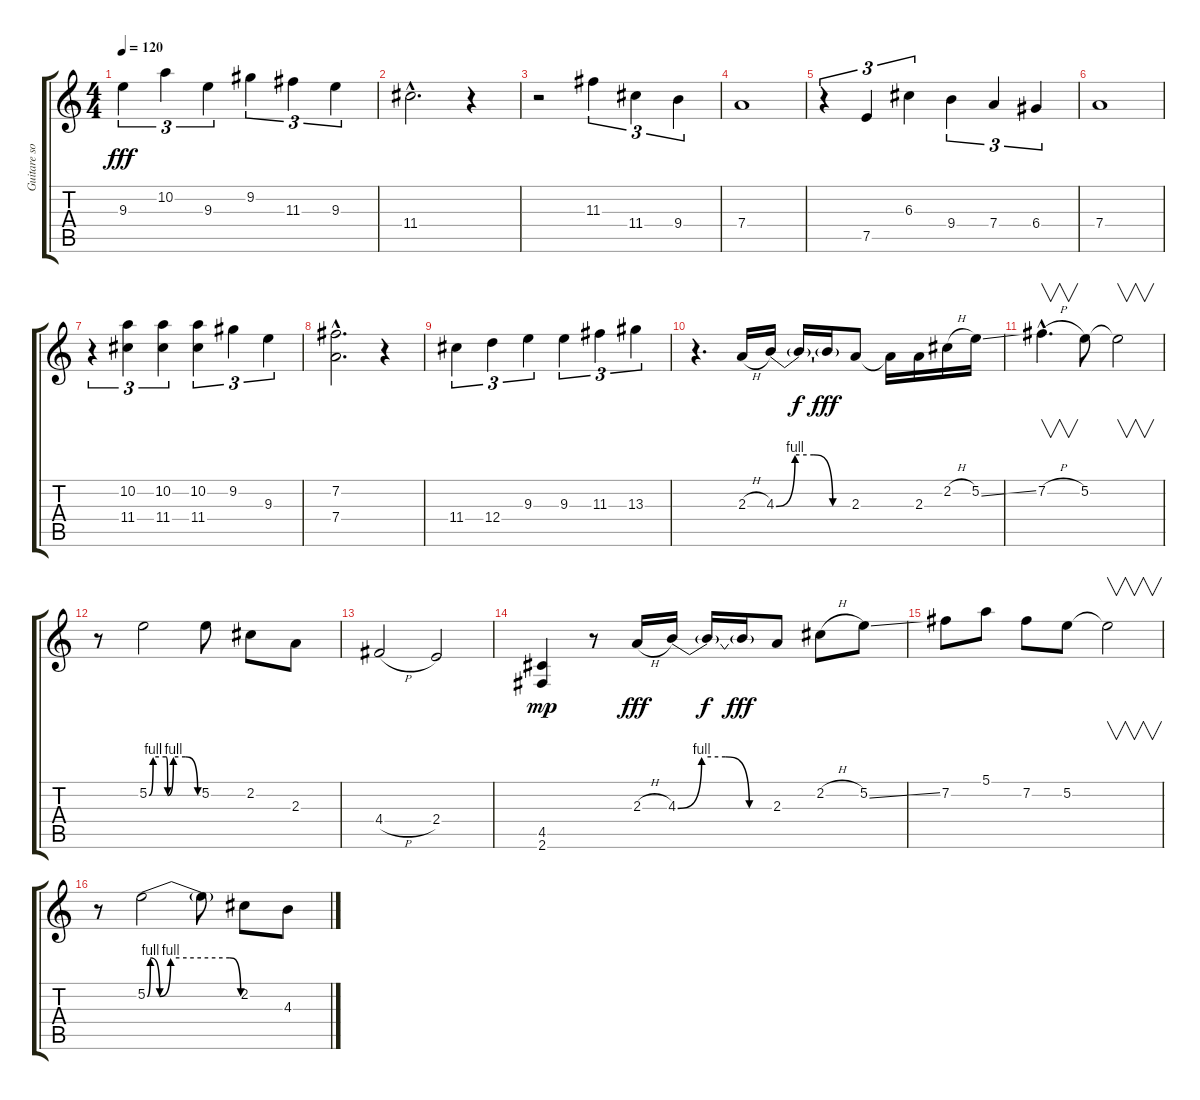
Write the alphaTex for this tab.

\track ("Guitare solo" "Guitare so") {instrument distortionguitar}
\staff {score tabs}
\tuning (E4 B3 G3 D3 A2 E2) {hide}
\ts (4 4)
\tempo 120
\clef g2
\ks c
9.3.4{tu (3 2) dy fff} 10.2.4{tu (3 2)} 9.3.4{tu (3 2)} 9.2.4{tu (3 2)} 11.3.4{tu (3 2)} 9.3.4{tu (3 2)} |
11.4{hac}.2{d} r.4 |
r.2 11.3.4{tu (3 2)} 11.4.4{tu (3 2)} 9.4.4{tu (3 2)} |
7.4.1 |
r.4{tu (3 2)} 7.5.4{tu (3 2)} 6.3.4{tu (3 2)} 9.4.4{tu (3 2)} 7.4.4{tu (3 2)} 6.4.4{tu (3 2)} |
7.4.1 |
r.4{tu (3 2)} (10.2 11.4).4{tu (3 2)} (10.2 11.4).4{tu (3 2)} (10.2 11.4).4{tu (3 2)} 9.2.4{tu (3 2)} 9.3.4{tu (3 2)} |
(7.2{hac} 7.4{hac}).2{d} r.4 |
11.4.4{tu (3 2)} 12.4.4{tu (3 2)} 9.3.4{tu (3 2)} 9.3.4{tu (3 2)} 11.3.4{tu (3 2)} 13.3.4{tu (3 2)} |
r.4{d} 2.3{h}.16 4.3{be (custom 0 0 15 4 30 4 45 0 60 0)}.16 4.3{t}.16{dy f} 4.3{t}.16{dy fff} 2.3.8 2.3{t}.16 2.3.16 2.2{h}.16 5.2{ss}.16 |
7.2{h hac}.4{v d} 5.2.8 5.2{t}.2{v} |
r.8 5.2{be (custom 0 0 5 4 21 4 23 0 30 4 45 4 60 0)}.2 5.2.8 2.2.8 2.3.8 |
4.4{h}.2 2.4.2 |
(4.5 2.6).4{dy mp} r.8 2.3{h}.16{dy fff} 4.3{be (custom 0 0 15 4 30 4 45 0 60 0)}.16 4.3{t}.16{dy f} 4.3{t}.16{dy fff} 2.3.8 2.2{h}.8 5.2{ss}.8 |
7.2.8 5.1.8 7.2.8 5.2.8 5.2{t}.2{v} |
r.8 5.2{be (custom 0 0 2 4 8 0 15 4 53 4 60 0)}.2 5.2{t}.8 2.2.8 4.3.8
